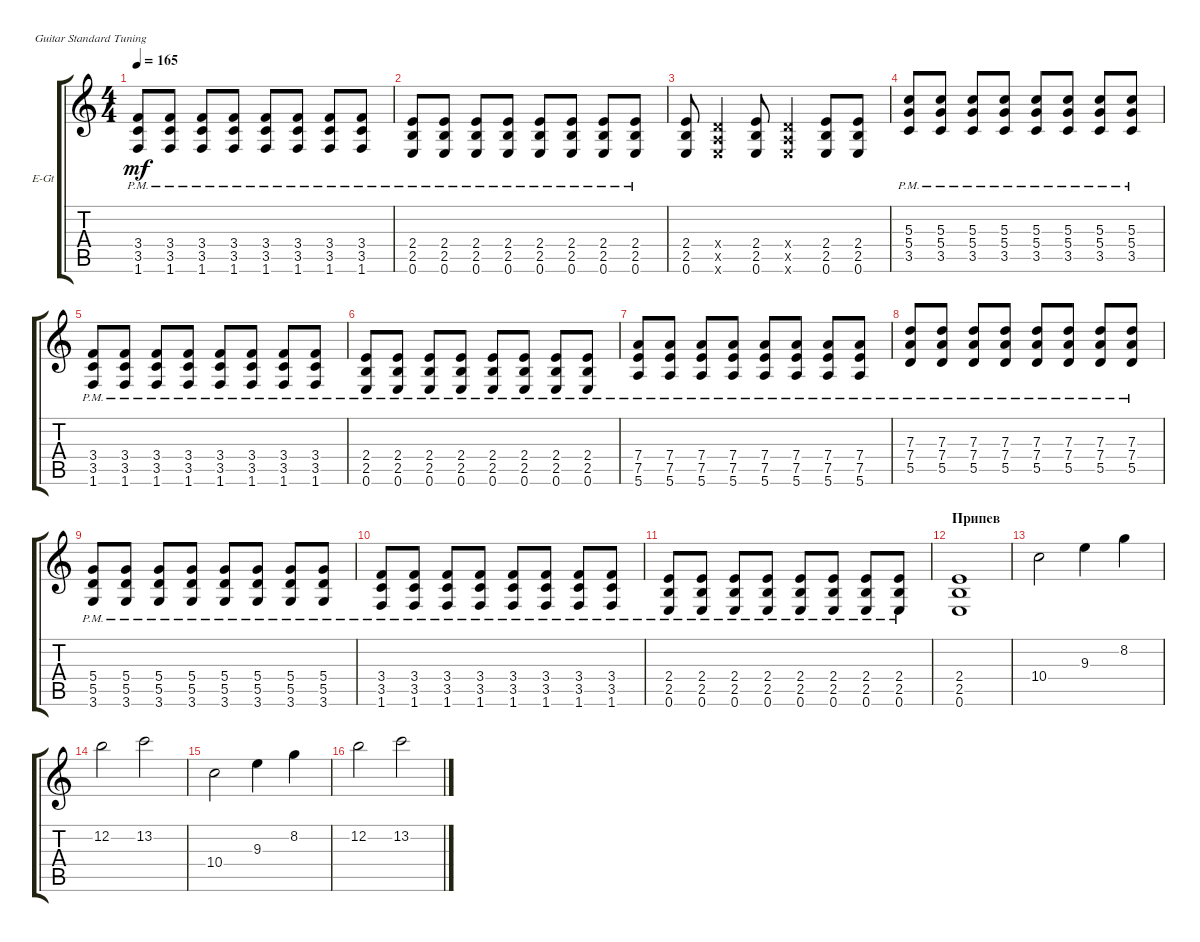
\defaultSystemsLayout 4
\bracketExtendMode groupsimilarinstruments
\firstSystemTrackNameOrientation horizontal
\otherSystemsTrackNameOrientation horizontal
\track ("Dima Guitar" "E-Gt") {instrument distortionguitar}
\staff {score tabs}
\tuning (E4 B3 G3 D3 A2 E2)
\ts (4 4)
\tempo 165
\clef g2
\ks c
(1.6{pm} 3.5{pm} 3.4{pm}).8{dy mf} (1.6{pm} 3.5{pm} 3.4{pm}).8 (1.6{pm} 3.5{pm} 3.4{pm}).8 (1.6{pm} 3.5{pm} 3.4{pm}).8 (1.6{pm} 3.5{pm} 3.4{pm}).8 (1.6{pm} 3.5{pm} 3.4{pm}).8 (1.6{pm} 3.5{pm} 3.4{pm}).8 (1.6{pm} 3.5{pm} 3.4{pm}).8 |
(0.6{pm} 2.5{pm} 2.4{pm}).8 (0.6{pm} 2.5{pm} 2.4{pm}).8 (0.6{pm} 2.5{pm} 2.4{pm}).8 (0.6{pm} 2.5{pm} 2.4{pm}).8 (0.6{pm} 2.5{pm} 2.4{pm}).8 (0.6{pm} 2.5{pm} 2.4{pm}).8 (0.6{pm} 2.5{pm} 2.4{pm}).8 (0.6{pm} 2.5{pm} 2.4{pm}).8 |
(0.6 2.5 2.4).8 (0.6{x} 0.5{x} 0.4{x}).4 (0.6 2.5 2.4).8 (0.6{x} 0.5{x} 0.4{x}).4 (2.4 2.5 0.6).8 (0.6 2.5 2.4).8 |
(3.5{pm} 5.4{pm} 5.3{pm}).8 (5.3{pm} 5.4{pm} 3.5{pm}).8 (3.5{pm} 5.4{pm} 5.3{pm}).8 (5.3{pm} 5.4{pm} 3.5{pm}).8 (3.5{pm} 5.4{pm} 5.3{pm}).8 (5.3{pm} 5.4{pm} 3.5{pm}).8 (3.5{pm} 5.4{pm} 5.3{pm}).8 (5.3{pm} 5.4{pm} 3.5{pm}).8 |
(1.6{pm} 3.5{pm} 3.4{pm}).8 (1.6{pm} 3.5{pm} 3.4{pm}).8 (1.6{pm} 3.5{pm} 3.4{pm}).8 (1.6{pm} 3.5{pm} 3.4{pm}).8 (1.6{pm} 3.5{pm} 3.4{pm}).8 (1.6{pm} 3.5{pm} 3.4{pm}).8 (1.6{pm} 3.5{pm} 3.4{pm}).8 (1.6{pm} 3.5{pm} 3.4{pm}).8 |
(0.6{pm} 2.5{pm} 2.4{pm}).8 (0.6{pm} 2.5{pm} 2.4{pm}).8 (0.6{pm} 2.5{pm} 2.4{pm}).8 (0.6{pm} 2.5{pm} 2.4{pm}).8 (0.6{pm} 2.5{pm} 2.4{pm}).8 (0.6{pm} 2.5{pm} 2.4{pm}).8 (0.6{pm} 2.5{pm} 2.4{pm}).8 (0.6{pm} 2.5{pm} 2.4{pm}).8 |
(5.6{pm} 7.5{pm} 7.4{pm}).8 (5.6{pm} 7.5{pm} 7.4{pm}).8 (5.6{pm} 7.5{pm} 7.4{pm}).8 (5.6{pm} 7.5{pm} 7.4{pm}).8 (5.6{pm} 7.5{pm} 7.4{pm}).8 (5.6{pm} 7.5{pm} 7.4{pm}).8 (5.6{pm} 7.5{pm} 7.4{pm}).8 (5.6{pm} 7.5{pm} 7.4{pm}).8 |
(5.5{pm} 7.4{pm} 7.3{pm}).8 (5.5{pm} 7.4{pm} 7.3{pm}).8 (5.5{pm} 7.4{pm} 7.3{pm}).8 (5.5{pm} 7.4{pm} 7.3{pm}).8 (5.5{pm} 7.4{pm} 7.3{pm}).8 (5.5{pm} 7.4{pm} 7.3{pm}).8 (5.5{pm} 7.4{pm} 7.3{pm}).8 (5.5{pm} 7.4{pm} 7.3{pm}).8 |
(5.5{pm} 3.6{pm} 5.4{pm}).8 (3.6{pm} 5.5{pm} 5.4{pm}).8 (3.6{pm} 5.5{pm} 5.4{pm}).8 (3.6{pm} 5.5{pm} 5.4{pm}).8 (3.6{pm} 5.5{pm} 5.4{pm}).8 (3.6{pm} 5.5{pm} 5.4{pm}).8 (3.6{pm} 5.5{pm} 5.4{pm}).8 (3.6{pm} 5.5{pm} 5.4{pm}).8 |
(1.6{pm} 3.5{pm} 3.4{pm}).8 (1.6{pm} 3.5{pm} 3.4{pm}).8 (1.6{pm} 3.5{pm} 3.4{pm}).8 (1.6{pm} 3.5{pm} 3.4{pm}).8 (1.6{pm} 3.5{pm} 3.4{pm}).8 (1.6{pm} 3.5{pm} 3.4{pm}).8 (1.6{pm} 3.5{pm} 3.4{pm}).8 (1.6{pm} 3.5{pm} 3.4{pm}).8 |
(0.6{pm} 2.5{pm} 2.4{pm}).8 (0.6{pm} 2.5{pm} 2.4{pm}).8 (0.6{pm} 2.5{pm} 2.4{pm}).8 (0.6{pm} 2.5{pm} 2.4{pm}).8 (0.6{pm} 2.5{pm} 2.4{pm}).8 (0.6{pm} 2.5{pm} 2.4{pm}).8 (0.6{pm} 2.5{pm} 2.4{pm}).8 (0.6{pm} 2.5{pm} 2.4{pm}).8 |
\section ("" "Припев")
(0.6 2.5 2.4).1 |
10.4.2 9.3.4 8.2.4 |
12.2.2 13.2.2 |
10.4.2 9.3.4 8.2.4 |
12.2.2 13.2.2
